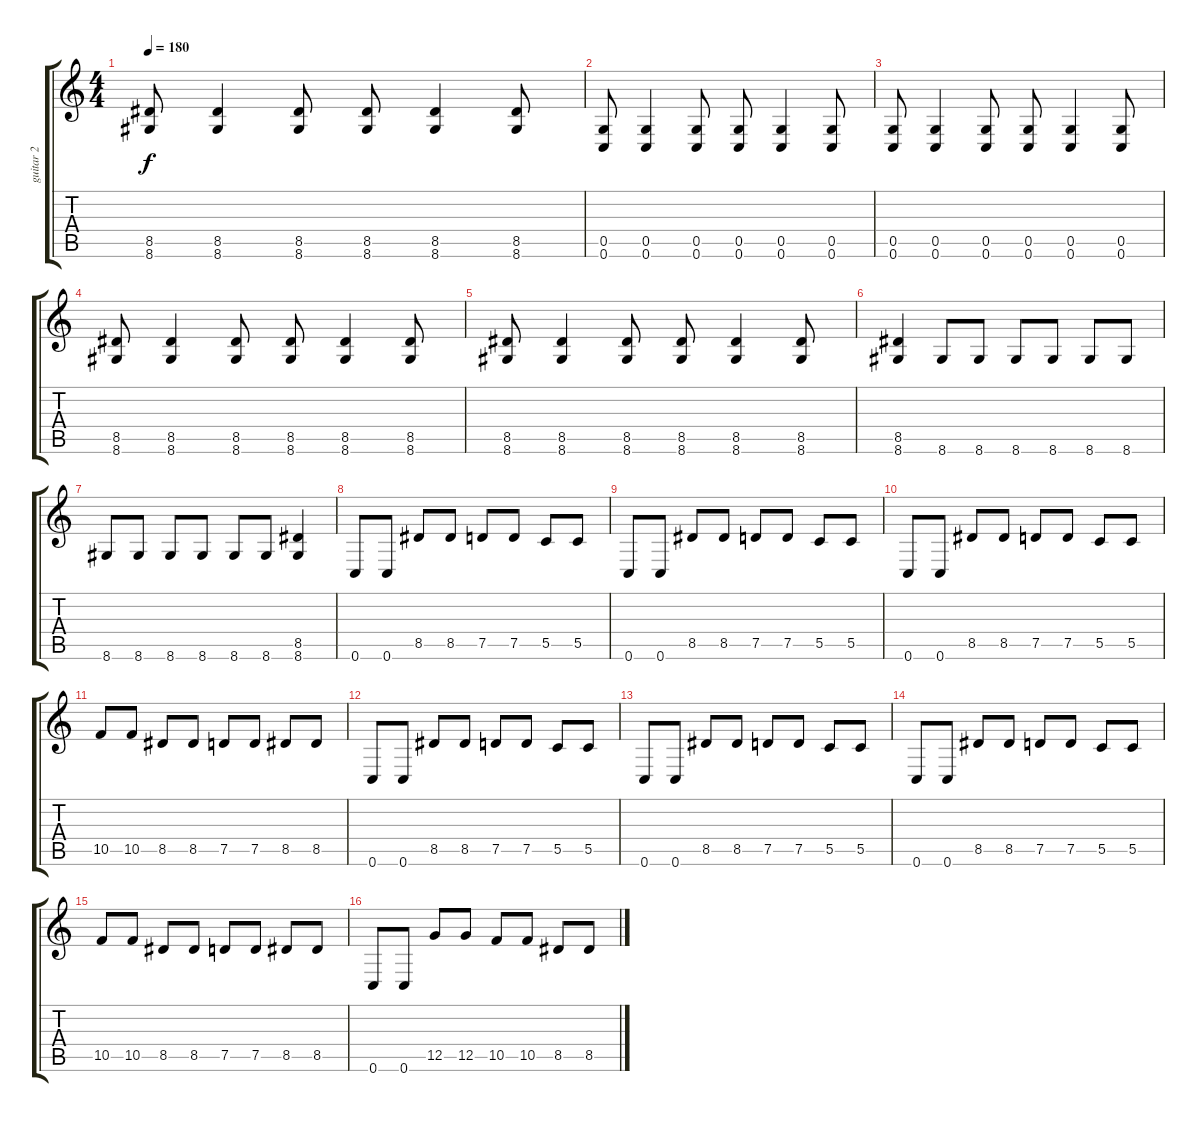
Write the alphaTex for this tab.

\track ("guitar 2" "guitar 2") {instrument overdrivenguitar}
\staff {score tabs}
\tuning (D4 A3 F3 C3 G2 C2) {hide}
\ts (4 4)
\tempo 180
\clef g2
\ks c
(8.5 8.6).8{dy f} (8.5 8.6).4 (8.5 8.6).8 (8.5 8.6).8 (8.5 8.6).4 (8.5 8.6).8 |
(0.5 0.6).8 (0.5 0.6).4 (0.5 0.6).8 (0.5 0.6).8 (0.5 0.6).4 (0.5 0.6).8 |
(0.5 0.6).8 (0.5 0.6).4 (0.5 0.6).8 (0.5 0.6).8 (0.5 0.6).4 (0.5 0.6).8 |
(8.5 8.6).8 (8.5 8.6).4 (8.5 8.6).8 (8.5 8.6).8 (8.5 8.6).4 (8.5 8.6).8 |
(8.5 8.6).8 (8.5 8.6).4 (8.5 8.6).8 (8.5 8.6).8 (8.5 8.6).4 (8.5 8.6).8 |
(8.5 8.6).4 8.6.8 8.6.8 8.6.8 8.6.8 8.6.8 8.6.8 |
8.6.8 8.6.8 8.6.8 8.6.8 8.6.8 8.6.8 (8.5 8.6).4 |
0.6.8 0.6.8 8.5.8 8.5.8 7.5.8 7.5.8 5.5.8 5.5.8 |
0.6.8 0.6.8 8.5.8 8.5.8 7.5.8 7.5.8 5.5.8 5.5.8 |
0.6.8 0.6.8 8.5.8 8.5.8 7.5.8 7.5.8 5.5.8 5.5.8 |
10.5.8 10.5.8 8.5.8 8.5.8 7.5.8 7.5.8 8.5.8 8.5.8 |
0.6.8 0.6.8 8.5.8 8.5.8 7.5.8 7.5.8 5.5.8 5.5.8 |
0.6.8 0.6.8 8.5.8 8.5.8 7.5.8 7.5.8 5.5.8 5.5.8 |
0.6.8 0.6.8 8.5.8 8.5.8 7.5.8 7.5.8 5.5.8 5.5.8 |
10.5.8 10.5.8 8.5.8 8.5.8 7.5.8 7.5.8 8.5.8 8.5.8 |
0.6.8 0.6.8 12.5.8 12.5.8 10.5.8 10.5.8 8.5.8 8.5.8
